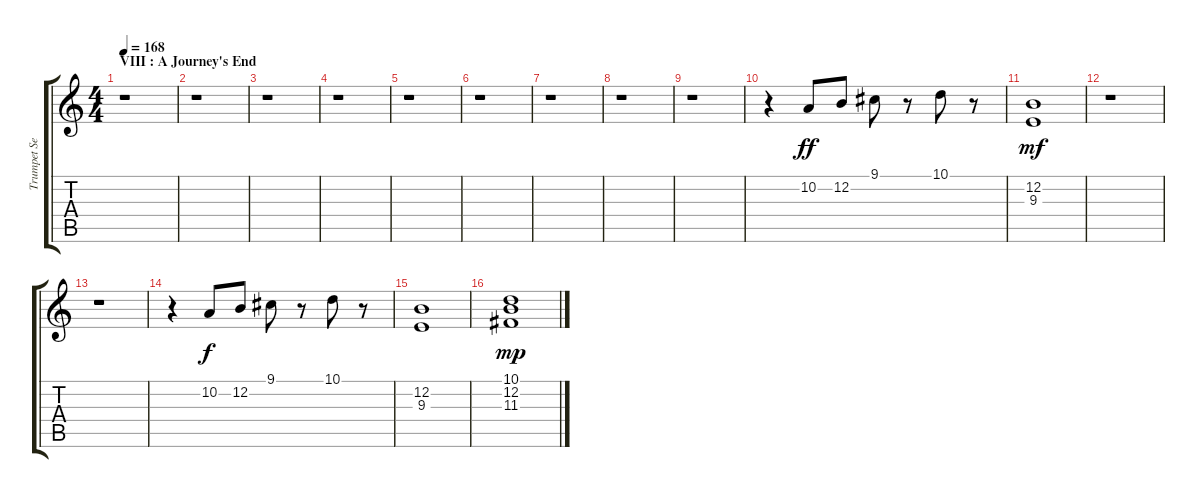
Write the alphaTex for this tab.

\track ("Trumpet Section" "Trumpet Se") {instrument trombone}
\staff {score tabs}
\tuning (E4 B3 G3 D3 A2 E2) {hide}
\ts (4 4)
\section ("" "VIII : A Journey's End")
\tempo 168
\clef g2
\ks c
r.1{dy f} |
r.1 |
r.1 |
r.1 |
r.1 |
r.1 |
r.1 |
r.1 |
\section ("" "")
r.1 |
r.4 10.2.8{dy ff} 12.2.8 9.1.8 r.8 10.1.8 r.8 |
(12.2 9.3).1{dy mf} |
r.1 |
r.1 |
r.4 10.2.8{dy f} 12.2.8 9.1.8 r.8 10.1.8 r.8 |
(12.2 9.3).1 |
(10.1 12.2 11.3).1{dy mp}
